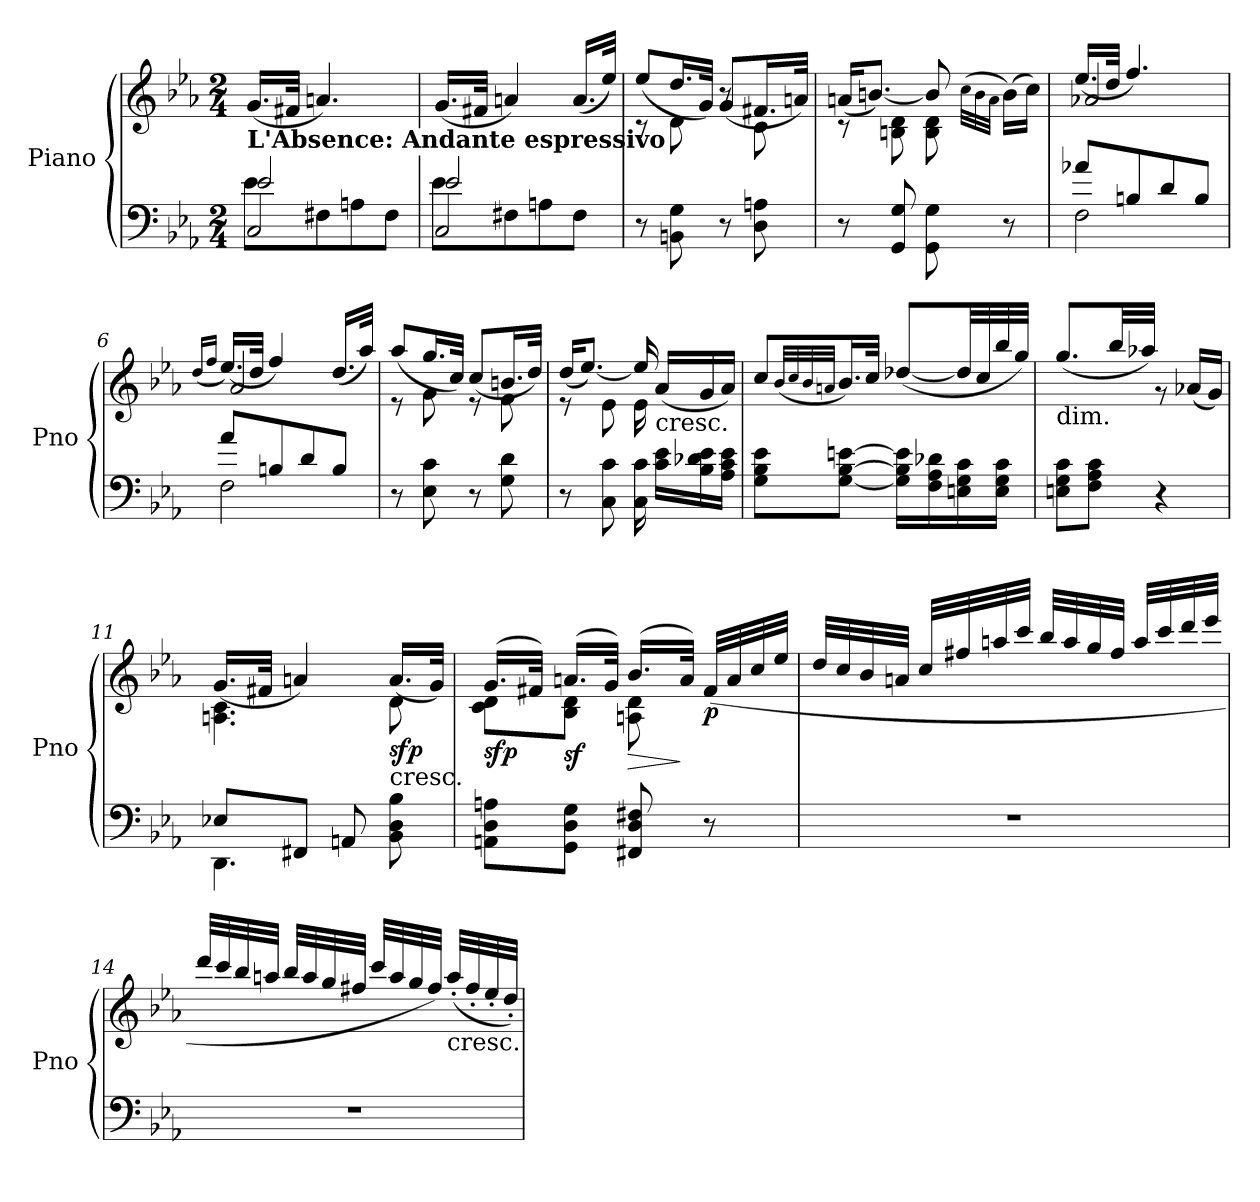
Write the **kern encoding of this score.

**kern	**kern	**dynam
*part1	*part1	*part1
*staff2	*staff1	*staff1/2
*I"Piano	*	*
*I'Pno	*	*
*clefF4	*clefG2	*
*k[b-e-a-]	*k[b-e-a-]	*
*c:	*c:	*
*M2/4	*M2/4	*
*MM54	*MM54	*
=1	=1	=1
*^	*	*
*	*^	*	*
!	!	!	!LO:TX:b:B:t=L'Absence&colon; Andante espressivo	!
2C/	8e-\L	2e-/	(>16.g/LL	.
.	.	.	32f#X/JJk	.
.	8F#X\	.	4.an/)	.
.	8An\	.	.	.
.	8F#\J	.	.	.
=2	=2	=2	=2	=2
2C/	8e-\L	2e-/	(>16.g/LL	.
.	.	.	32f#X/JJk	.
.	8F#X\	.	4an/)	.
.	8An\	.	.	.
.	8F#\J	.	(>16.a/LL	.
.	.	.	32ee-/JJk)	.
*v	*v	*v	*	*
=3	=3	=3
*	*^	*
*	*	*^	*
8r	2ryy	(>8ee-/L	8rc	.
8BBn\ 8G\	.	16.dd/L	8d\	.
.	.	32g/JJk)	.	.
8r	.	(>8g/L	8r	.
8D\ 8An\	.	16.f#X/L	8c\	.
.	.	32an/JJk)	.	.
=4	=4	=4	=4	=4
8r	2ryy	(>16an/KL	8rc	.
.	.	[8.bn/J)	.	.
8GG/ 8G/	.	.	8Bn\ 8d\	.
8GG\ 8G\	.	8b/]	8B\ 8d\	.
.	.	.	(>32qcc\LLL	.
.	.	.	32qb\	.
.	.	.	32qa\JJJ	.
8r	.	8ryy	(<16b\LL)	.
.	.	.	16cc\JJ)	.
=5	=5	=5	=5	=5
*^	*	*	*	*
8a-X/L	2F\	2ryy	(>16.ee-/LL	2a-X/	.
.	.	.	32dd/JJk	.	.
8Bn/	.	.	4.ff/)	.	.
8d/	.	.	.	.	.
8B/J	.	.	.	.	.
!!LO:LB:g=z	!!	!!
=6	=6	=6	=6	=6	=6
.	.	.	(<16qdd/LL	.	.
.	.	.	16qff/JJ	.	.
8a-/L	2F\	2ryy	(>16.ee-/LL)	2a-/	.
.	.	.	32dd/JJk	.	.
8Bn/	.	.	4ff/)	.	.
8d/	.	.	.	.	.
8B/J	.	.	(>16.dd/LL	.	.
.	.	.	32aa-/JJk)	.	.
*v	*v	*	*	*	*
=7	=7	=7	=7	=7
8r	2ryy	(>8aa-/L	8re	.
8E-\ 8c\	.	16.gg/L	8g\	.
.	.	32cc/JJk)	.	.
8r	.	(>8cc/L	8re	.
8G\ 8d\	.	16.bn/L	8f\	.
.	.	32dd/JJk)	.	.
=8	=8	=8	=8	=8
8r	2ryy	(>16dd/KL	8re	.
.	.	[8.ee-/J)	.	.
8C\ 8c\	.	.	8e-\	.
16C\ 16c\	.	16ee-/]	16e-\	.
!	!	!LO:TX:b:t=cresc.	!	!
16c\ 16e-\LL	.	(>16a-/LL	8.ryy	.
16B-\ 16d-X\ 16e-\	.	16g/	.	.
16A-\ 16c\ 16e-\JJ	.	16a-/JJ)	.	.
*	*	*v	*v	*
=9	=9	=9	=9
8G\ 8B-\ 8e-\L	2ryy	8cc/L	.
.	.	(<32qb-/LLL	.
.	.	32qcc/	.
.	.	32qb-/	.
.	.	32qan/JJJ	.
[8G\ [8B-\ [8en\J	.	16.b-/L)	.
.	.	32cc/JJk	.
16G\] 16B-\] 16e\]LL	.	(>[8dd-X/L	.
16F\ 16A-\ 16d-X\	.	.	.
16En\ 16G\ 16c\	.	32dd-/LL]	.
.	.	32cc/	.
16E\ 16G\ 16c\JJ	.	32bb-/	.
.	.	32gg/JJJ)	.
!!LO:LB:g=z	!!
=10	=10	=10	=10
!	!LO:TX:b:t=dim.	!	!
8En\ 8G\ 8c\L	2ryy	(>8.gg/L	.
8F\ 8A-\ 8c\J	.	.	.
.	.	32bb-/LL	.
.	.	32aa-X/JJJ)	.
4r	.	8r	.
.	.	(>16a-X/LL	.
.	.	16g/JJ)	.
=11	=11	=11	=11
*^	*	*^	*
8E-X/L	4.DD\	2ryy	(>16.g/LL	4.An\ 4.c\	.
.	.	.	32f#X/JJk	.	.
8FF#X/J	.	.	4an/)	.	.
8AAn/	.	.	.	.	.
!	!	!	!LO:TX:b:t=cresc.	!	!
!	!	!	!	!	!LO:DY:b
8ryy	8BB-\ 8D\ 8B-\	.	(>16.a/LL	8d\	sfp
.	.	.	32g/JJk)	.	.
*v	*v	*	*	*	*
=12	=12	=12	=12	=12
*	*	*	*^	*
!	!	!	!	!	!LO:DY:b
8AAn\ 8D\ 8An\L	4ryy	4ryy	(>16.g/LL	8c\ 8d\L	sfp
.	.	.	32f#X/JJk)	.	.
!	!	!	!	!	!LO:DY:b
8GG\ 8D\ 8G\J	.	.	(>16.an/LL	8B-\ 8d\J	sf
.	.	.	32g/JJk)	.	.
!	!	!	!	!	!LO:HP:b
8FF#X/ 8D/ 8F#X/	16ryy	8ryy	(>16.b-/LL	8An\ 8d\	>
.	32ryy	.	.	.	.
.	32ryy	.	32a/JJk)	.	]
!	!	!	!	!	!LO:DY:b
8r	8ryy	32ryy	(>32f#/LLL	8ryy	p
.	.	32ryy	32a/	.	.
.	.	16ryy	32cc/	.	.
.	.	.	32ee-/JJJ	.	.
*	*	*v	*v	*v	*
!!LO:LB:g=z
=13	=13	=13	=13
2r	2ryy	32dd/LLL	.
.	.	32cc/	.
.	.	32b-/	.
.	.	32an/JJJ	.
.	.	32cc/LLL	.
.	.	32ff#X/	.
.	.	32aan/	.
.	.	32ccc/JJJ	.
.	.	32bb-/LLL	.
.	.	32aa/	.
.	.	32gg/	.
.	.	32ff#/JJJ	.
.	.	32aa/LLL	.
.	.	32ccc/	.
.	.	32ddd/	.
.	.	32eee-/JJJ	.
=14	=14	=14	=14
2r	2ryy	32ddd/LLL	.
.	.	32ccc/	.
.	.	32bb-/	.
.	.	32aan/JJJ	.
.	.	32bb-/LLL	.
.	.	32aa/	.
.	.	32gg/	.
.	.	32ff#X/JJJ	.
.	.	32ccc/LLL	.
.	.	32aa/	.
.	.	32gg/	.
.	.	32ff#/JJJ)	.
!	!	!LO:TX:b:t=cresc.	!
.	.	(>32aa'/LLL	.
.	.	32ff#'/	.
.	.	32ee-'/	.
.	.	32dd'/JJJ)	.
*	*v	*v	*
=	=	=
*-	*-	*-
